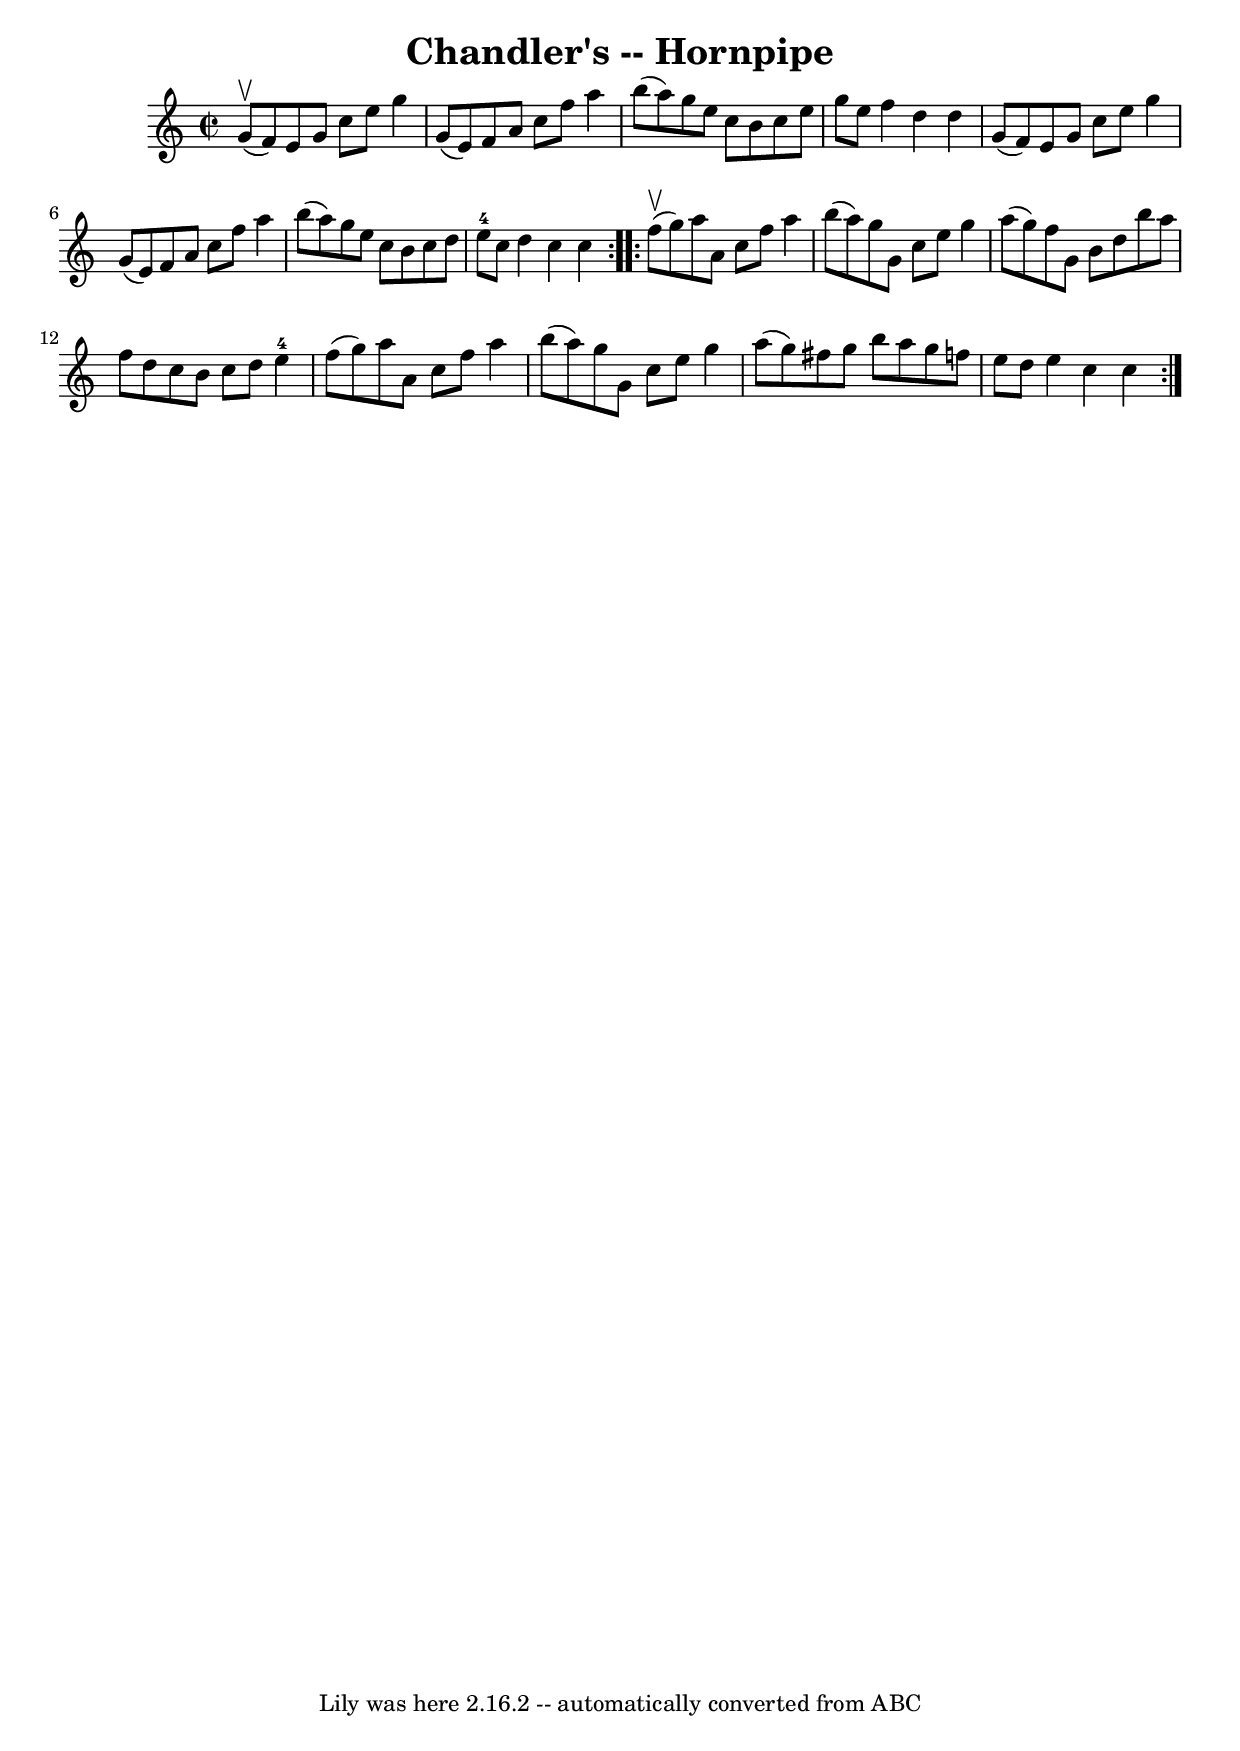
\version "2.7.40"
\include "Mammoth.ily"
\header {
	%% book = "Cole's 1000 Fiddle Tunes"
	crossRefNumber = "1"
	footnotes = ""
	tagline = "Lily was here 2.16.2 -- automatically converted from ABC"
	title = "Chandler's -- Hornpipe"
}
voicedefault =  {


\repeat volta 2 {
\override Staff.TimeSignature #'style = #'C
 \time 2/2 
\key c \major g'8 (^\upbow f'8) |
 e'8 g'8    
c''8 e''8 g''4 g'8 (e'8) |
 f'8 a'8 c''8 f''8   
 a''4 b''8 (a''8) |
 g''8 e''8 c''8 b'8 c''8    
e''8 g''8 e''8  |
 f''4 d''4 d''4 g'8 (f'8) 
|
 e'8 g'8 c''8 e''8 g''4 g'8 (e'8) |
   
f'8 a'8 c''8 f''8 a''4 b''8 (a''8) |
 g''8 e''8 
 c''8 b'8 c''8 d''8 e''8-4 c''8  |
 d''4 c''4    
c''4  }     \repeat volta 2 { f''8 (^\upbow g''8) |
 a''8    
a'8 c''8 f''8 a''4 b''8 (a''8) |
 g''8 g'8 c''8 
 e''8 g''4 a''8 (g''8) |
 f''8 g'8 b'8 d''8    
b''8 a''8 f''8 d''8  |
 c''8 b'8 c''8 d''8 e''4 
-4 f''8 (g''8) |
 a''8 a'8 c''8 f''8 a''4    
b''8 (a''8) |
 g''8 g'8 c''8 e''8 g''4 a''8 (
g''8) |
 fis''8 g''8 b''8 a''8 g''8 f''!8 e''8    
d''8  |
 e''4 c''4 c''4  }   
}

\score{
    <<

	\context Staff="default"
	{
	    \voicedefault 
	}

    >>
	\layout {
	}
	\midi {}
}
